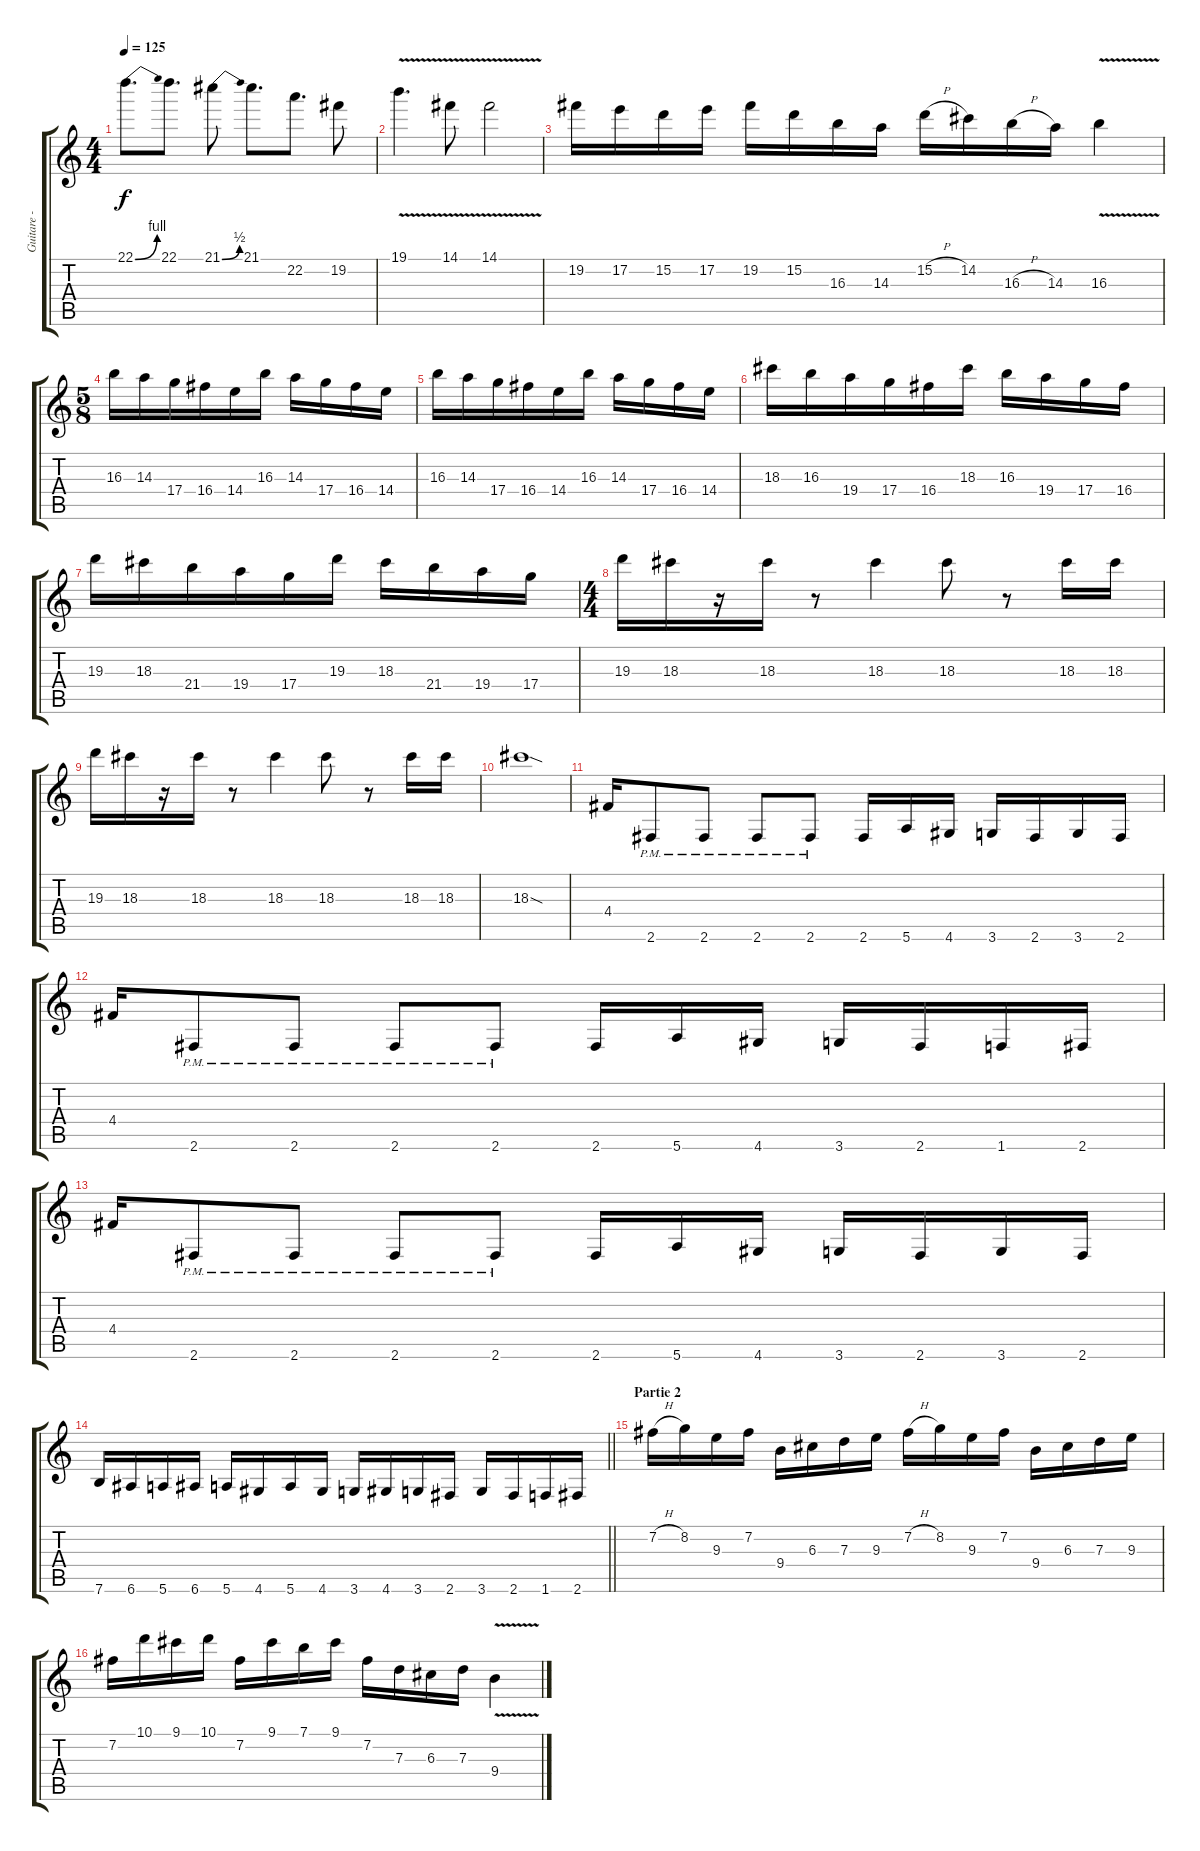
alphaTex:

\track ("Guitare - Vinnie Moore" "Guitare - ") {instrument overdrivenguitar}
\staff {score tabs}
\tuning (E4 B3 G3 D3 A2 E2) {hide}
\ts (4 4)
\tempo 125
\clef g2
\ks c
22.1{be (bend 0 0 60 4)}.8{d dy f} 22.1.8{d} 21.1{be (bend 0 0 60 2)}.8 21.1.8{d} 22.2.8{d} 19.2.8 |
19.1{v}.4{d} 14.1{v}.8 14.1{v}.2 |
19.2.16 17.2.16 15.2.16 17.2.16 19.2.16 15.2.16 16.3.16 14.3.16 15.2{h}.16 14.2.16 16.3{h}.16 14.3.16 16.3{v}.4 |
\ts (5 8)
16.3.16 14.3.16 17.4.16 16.4.16 14.4.16 16.3.16 14.3.16 17.4.16 16.4.16 14.4.16 |
16.3.16 14.3.16 17.4.16 16.4.16 14.4.16 16.3.16 14.3.16 17.4.16 16.4.16 14.4.16 |
18.3.16 16.3.16 19.4.16 17.4.16 16.4.16 18.3.16 16.3.16 19.4.16 17.4.16 16.4.16 |
19.3.16 18.3.16 21.4.16 19.4.16 17.4.16 19.3.16 18.3.16 21.4.16 19.4.16 17.4.16 |
\ts (4 4)
19.3.16 18.3.16 r.16 18.3.16 r.8 18.3.4 18.3.8 r.8 18.3.16 18.3.16 |
19.3.16 18.3.16 r.16 18.3.16 r.8 18.3.4 18.3.8 r.8 18.3.16 18.3.16 |
18.3{sod}.1 |
4.4.16 2.6{pm}.8 2.6{pm}.8 2.6{pm}.8 2.6{pm}.8 2.6.16 5.6.16 4.6.16 3.6.16 2.6.16 3.6.16 2.6.16 |
4.4.16 2.6{pm}.8 2.6{pm}.8 2.6{pm}.8 2.6{pm}.8 2.6.16 5.6.16 4.6.16 3.6.16 2.6.16 1.6.16 2.6.16 |
4.4.16 2.6{pm}.8 2.6{pm}.8 2.6{pm}.8 2.6{pm}.8 2.6.16 5.6.16 4.6.16 3.6.16 2.6.16 3.6.16 2.6.16 |
\barLineRight lightlight
7.6.16 6.6.16 5.6.16 6.6.16 5.6.16 4.6.16 5.6.16 4.6.16 3.6.16 4.6.16 3.6.16 2.6.16 3.6.16 2.6.16 1.6.16 2.6.16 |
\section ("" "Partie 2")
7.2{h}.16 8.2.16 9.3.16 7.2.16 9.4.16 6.3.16 7.3.16 9.3.16 7.2{h}.16 8.2.16 9.3.16 7.2.16 9.4.16 6.3.16 7.3.16 9.3.16 |
7.2.16 10.1.16 9.1.16 10.1.16 7.2.16 9.1.16 7.1.16 9.1.16 7.2.16 7.3.16 6.3.16 7.3.16 9.4{v}.4
